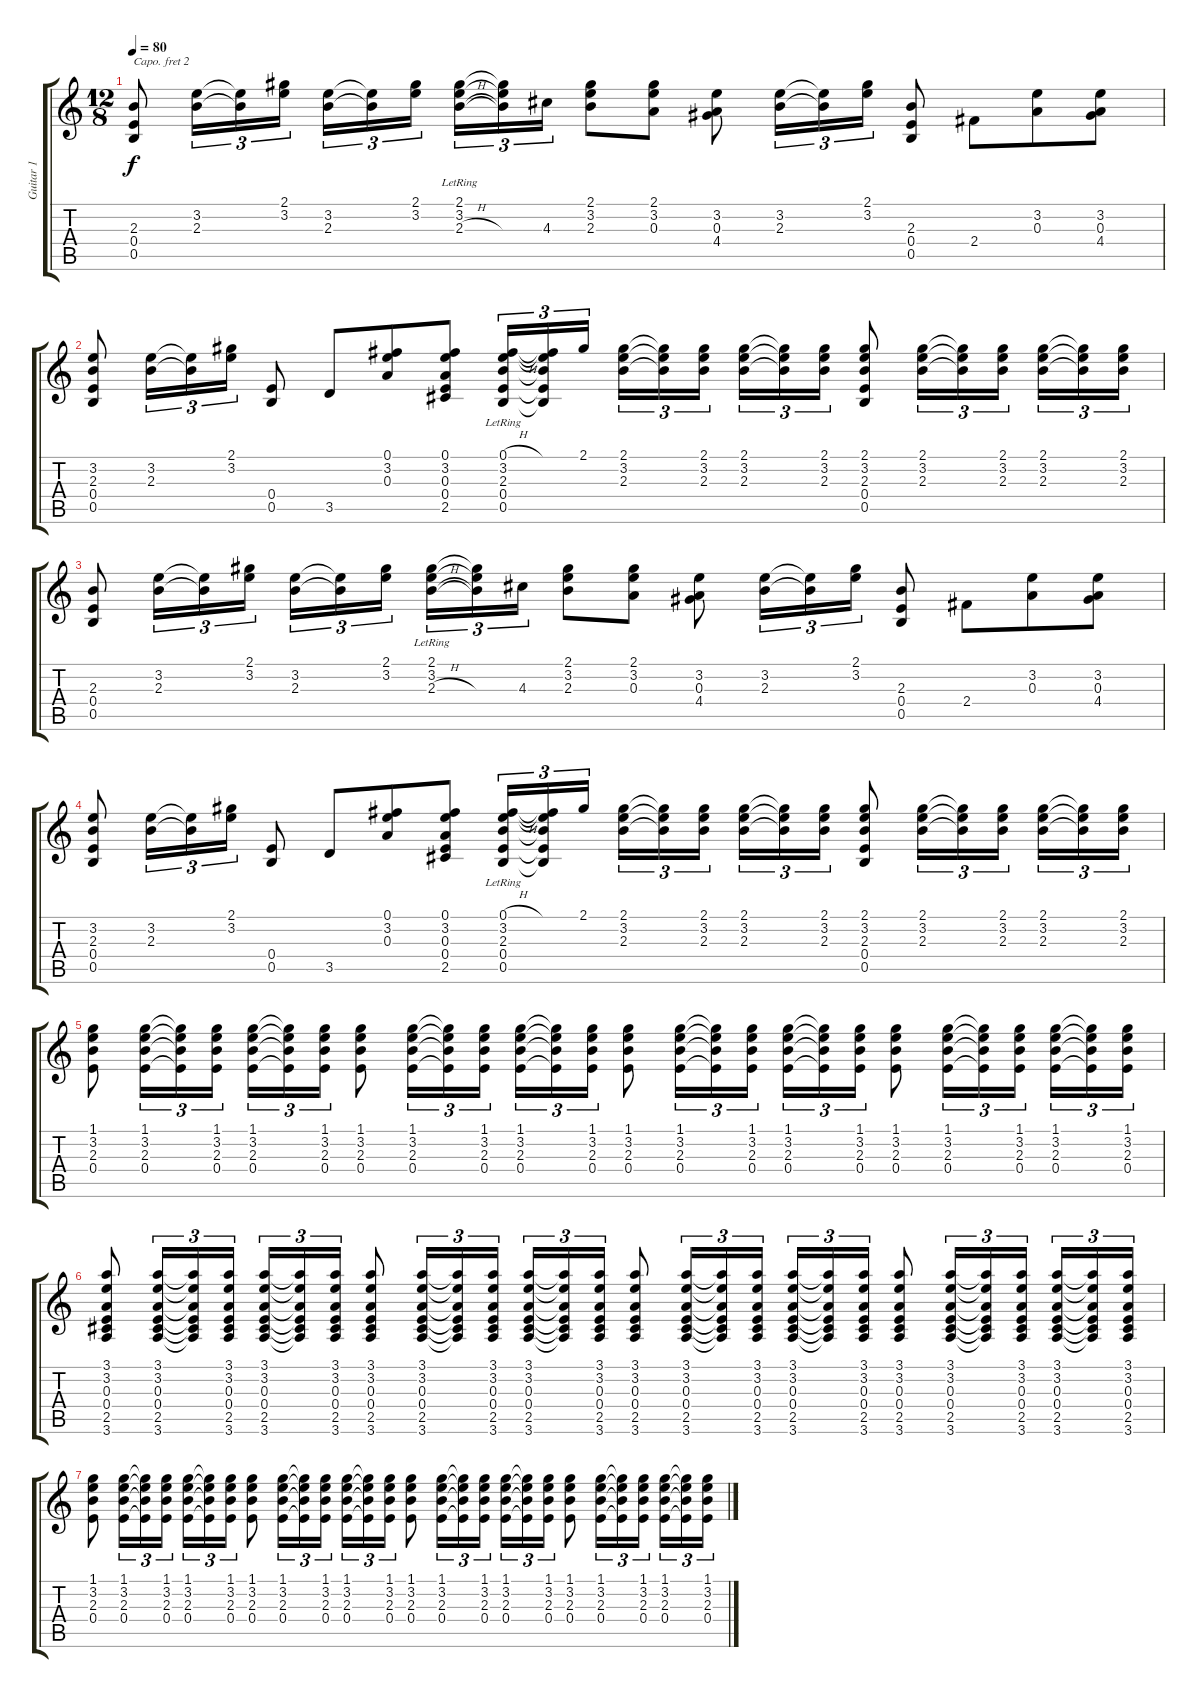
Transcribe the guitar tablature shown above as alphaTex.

\track ("Guitar 1" "Guitar 1") {instrument acousticguitarsteel}
\staff {score tabs}
\capo 2
\tuning (E4 B3 G3 D3 A2 E2) {hide}
\ts (12 8)
\tempo 80
\clef g2
\ks c
(2.3 0.4 0.5).8{dy f} (3.2 2.3).16{tu (3 2)} (3.2{t} 2.3{t}).16{tu (3 2)} (2.1 3.2).16{tu (3 2)} (3.2 2.3).16{tu (3 2)} (3.2{t} 2.3{t}).16{tu (3 2)} (2.1 3.2).16{tu (3 2)} (2.1{lr} 3.2{lr} 2.3{h}).16{tu (3 2)} (2.1{t} 3.2{t} 2.3{t}).16{tu (3 2)} 4.3.16{tu (3 2)} (2.1 3.2 2.3).8 (2.1 3.2 0.3).8 (3.2 0.3 4.4).8 (3.2 2.3).16{tu (3 2)} (3.2{t} 2.3{t}).16{tu (3 2)} (2.1 3.2).16{tu (3 2)} (2.3 0.4 0.5).8 2.4.8 (3.2 0.3).8 (3.2 0.3 4.4).8 |
(3.2 2.3 0.4 0.5).8 (3.2 2.3).16{tu (3 2)} (3.2{t} 2.3{t}).16{tu (3 2)} (2.1 3.2).16{tu (3 2)} (0.4 0.5).8 3.5.8 (0.1 3.2 0.3).8 (0.1 3.2 0.3 0.4 2.5).8 (0.1{h} 3.2{lr} 2.3{lr} 0.4 0.5).16{tu (3 2)} (0.1{t} 3.2{t} 2.3{t} 0.4{t} 0.5{t}).16{tu (3 2)} 2.1.16{tu (3 2)} (2.1 3.2 2.3).16{tu (3 2)} (2.1{t} 3.2{t} 2.3{t}).16{tu (3 2)} (2.1 3.2 2.3).16{tu (3 2)} (2.1 3.2 2.3).16{tu (3 2)} (2.1{t} 3.2{t} 2.3{t}).16{tu (3 2)} (2.1 3.2 2.3).16{tu (3 2)} (2.1 3.2 2.3 0.4 0.5).8 (2.1 3.2 2.3).16{tu (3 2)} (2.1{t} 3.2{t} 2.3{t}).16{tu (3 2)} (2.1 3.2 2.3).16{tu (3 2)} (2.1 3.2 2.3).16{tu (3 2)} (2.1{t} 3.2{t} 2.3{t}).16{tu (3 2)} (2.1 3.2 2.3).16{tu (3 2)} |
(2.3 0.4 0.5).8 (3.2 2.3).16{tu (3 2)} (3.2{t} 2.3{t}).16{tu (3 2)} (2.1 3.2).16{tu (3 2)} (3.2 2.3).16{tu (3 2)} (3.2{t} 2.3{t}).16{tu (3 2)} (2.1 3.2).16{tu (3 2)} (2.1{lr} 3.2{lr} 2.3{h}).16{tu (3 2)} (2.1{t} 3.2{t} 2.3{t}).16{tu (3 2)} 4.3.16{tu (3 2)} (2.1 3.2 2.3).8 (2.1 3.2 0.3).8 (3.2 0.3 4.4).8 (3.2 2.3).16{tu (3 2)} (3.2{t} 2.3{t}).16{tu (3 2)} (2.1 3.2).16{tu (3 2)} (2.3 0.4 0.5).8 2.4.8 (3.2 0.3).8 (3.2 0.3 4.4).8 |
(3.2 2.3 0.4 0.5).8 (3.2 2.3).16{tu (3 2)} (3.2{t} 2.3{t}).16{tu (3 2)} (2.1 3.2).16{tu (3 2)} (0.4 0.5).8 3.5.8 (0.1 3.2 0.3).8 (0.1 3.2 0.3 0.4 2.5).8 (0.1{h} 3.2{lr} 2.3{lr} 0.4 0.5).16{tu (3 2)} (0.1{t} 3.2{t} 2.3{t} 0.4{t} 0.5{t}).16{tu (3 2)} 2.1.16{tu (3 2)} (2.1 3.2 2.3).16{tu (3 2)} (2.1{t} 3.2{t} 2.3{t}).16{tu (3 2)} (2.1 3.2 2.3).16{tu (3 2)} (2.1 3.2 2.3).16{tu (3 2)} (2.1{t} 3.2{t} 2.3{t}).16{tu (3 2)} (2.1 3.2 2.3).16{tu (3 2)} (2.1 3.2 2.3 0.4 0.5).8 (2.1 3.2 2.3).16{tu (3 2)} (2.1{t} 3.2{t} 2.3{t}).16{tu (3 2)} (2.1 3.2 2.3).16{tu (3 2)} (2.1 3.2 2.3).16{tu (3 2)} (2.1{t} 3.2{t} 2.3{t}).16{tu (3 2)} (2.1 3.2 2.3).16{tu (3 2)} |
(1.1 3.2 2.3 0.4).8 (1.1 3.2 2.3 0.4).16{tu (3 2)} (1.1{t} 3.2{t} 2.3{t} 0.4{t}).16{tu (3 2)} (1.1 3.2 2.3 0.4).16{tu (3 2)} (1.1 3.2 2.3 0.4).16{tu (3 2)} (1.1{t} 3.2{t} 2.3{t} 0.4{t}).16{tu (3 2)} (1.1 3.2 2.3 0.4).16{tu (3 2)} (1.1 3.2 2.3 0.4).8 (1.1 3.2 2.3 0.4).16{tu (3 2)} (1.1{t} 3.2{t} 2.3{t} 0.4{t}).16{tu (3 2)} (1.1 3.2 2.3 0.4).16{tu (3 2)} (1.1 3.2 2.3 0.4).16{tu (3 2)} (1.1{t} 3.2{t} 2.3{t} 0.4{t}).16{tu (3 2)} (1.1 3.2 2.3 0.4).16{tu (3 2)} (1.1 3.2 2.3 0.4).8 (1.1 3.2 2.3 0.4).16{tu (3 2)} (1.1{t} 3.2{t} 2.3{t} 0.4{t}).16{tu (3 2)} (1.1 3.2 2.3 0.4).16{tu (3 2)} (1.1 3.2 2.3 0.4).16{tu (3 2)} (1.1{t} 3.2{t} 2.3{t} 0.4{t}).16{tu (3 2)} (1.1 3.2 2.3 0.4).16{tu (3 2)} (1.1 3.2 2.3 0.4).8 (1.1 3.2 2.3 0.4).16{tu (3 2)} (1.1{t} 3.2{t} 2.3{t} 0.4{t}).16{tu (3 2)} (1.1 3.2 2.3 0.4).16{tu (3 2)} (1.1 3.2 2.3 0.4).16{tu (3 2)} (1.1{t} 3.2{t} 2.3{t} 0.4{t}).16{tu (3 2)} (1.1 3.2 2.3 0.4).16{tu (3 2)} |
(3.1 3.2 0.3 0.4 2.5 3.6).8 (3.1 3.2 0.3 0.4 2.5 3.6).16{tu (3 2)} (3.1{t} 3.2{t} 0.3{t} 0.4{t} 2.5{t} 3.6{t}).16{tu (3 2)} (3.1 3.2 0.3 0.4 2.5 3.6).16{tu (3 2)} (3.1 3.2 0.3 0.4 2.5 3.6).16{tu (3 2)} (3.1{t} 3.2{t} 0.3{t} 0.4{t} 2.5{t} 3.6{t}).16{tu (3 2)} (3.1 3.2 0.3 0.4 2.5 3.6).16{tu (3 2)} (3.1 3.2 0.3 0.4 2.5 3.6).8 (3.1 3.2 0.3 0.4 2.5 3.6).16{tu (3 2)} (3.1{t} 3.2{t} 0.3{t} 0.4{t} 2.5{t} 3.6{t}).16{tu (3 2)} (3.1 3.2 0.3 0.4 2.5 3.6).16{tu (3 2)} (3.1 3.2 0.3 0.4 2.5 3.6).16{tu (3 2)} (3.1{t} 3.2{t} 0.3{t} 0.4{t} 2.5{t} 3.6{t}).16{tu (3 2)} (3.1 3.2 0.3 0.4 2.5 3.6).16{tu (3 2)} (3.1 3.2 0.3 0.4 2.5 3.6).8 (3.1 3.2 0.3 0.4 2.5 3.6).16{tu (3 2)} (3.1{t} 3.2{t} 0.3{t} 0.4{t} 2.5{t} 3.6{t}).16{tu (3 2)} (3.1 3.2 0.3 0.4 2.5 3.6).16{tu (3 2)} (3.1 3.2 0.3 0.4 2.5 3.6).16{tu (3 2)} (3.1{t} 3.2{t} 0.3{t} 0.4{t} 2.5{t} 3.6{t}).16{tu (3 2)} (3.1 3.2 0.3 0.4 2.5 3.6).16{tu (3 2)} (3.1 3.2 0.3 0.4 2.5 3.6).8 (3.1 3.2 0.3 0.4 2.5 3.6).16{tu (3 2)} (3.1{t} 3.2{t} 0.3{t} 0.4{t} 2.5{t} 3.6{t}).16{tu (3 2)} (3.1 3.2 0.3 0.4 2.5 3.6).16{tu (3 2)} (3.1 3.2 0.3 0.4 2.5 3.6).16{tu (3 2)} (3.1{t} 3.2{t} 0.3{t} 0.4{t} 2.5{t} 3.6{t}).16{tu (3 2)} (3.1 3.2 0.3 0.4 2.5 3.6).16{tu (3 2)} |
(1.1 3.2 2.3 0.4).8 (1.1 3.2 2.3 0.4).16{tu (3 2)} (1.1{t} 3.2{t} 2.3{t} 0.4{t}).16{tu (3 2)} (1.1 3.2 2.3 0.4).16{tu (3 2)} (1.1 3.2 2.3 0.4).16{tu (3 2)} (1.1{t} 3.2{t} 2.3{t} 0.4{t}).16{tu (3 2)} (1.1 3.2 2.3 0.4).16{tu (3 2)} (1.1 3.2 2.3 0.4).8 (1.1 3.2 2.3 0.4).16{tu (3 2)} (1.1{t} 3.2{t} 2.3{t} 0.4{t}).16{tu (3 2)} (1.1 3.2 2.3 0.4).16{tu (3 2)} (1.1 3.2 2.3 0.4).16{tu (3 2)} (1.1{t} 3.2{t} 2.3{t} 0.4{t}).16{tu (3 2)} (1.1 3.2 2.3 0.4).16{tu (3 2)} (1.1 3.2 2.3 0.4).8 (1.1 3.2 2.3 0.4).16{tu (3 2)} (1.1{t} 3.2{t} 2.3{t} 0.4{t}).16{tu (3 2)} (1.1 3.2 2.3 0.4).16{tu (3 2)} (1.1 3.2 2.3 0.4).16{tu (3 2)} (1.1{t} 3.2{t} 2.3{t} 0.4{t}).16{tu (3 2)} (1.1 3.2 2.3 0.4).16{tu (3 2)} (1.1 3.2 2.3 0.4).8 (1.1 3.2 2.3 0.4).16{tu (3 2)} (1.1{t} 3.2{t} 2.3{t} 0.4{t}).16{tu (3 2)} (1.1 3.2 2.3 0.4).16{tu (3 2)} (1.1 3.2 2.3 0.4).16{tu (3 2)} (1.1{t} 3.2{t} 2.3{t} 0.4{t}).16{tu (3 2)} (1.1 3.2 2.3 0.4).16{tu (3 2)}
